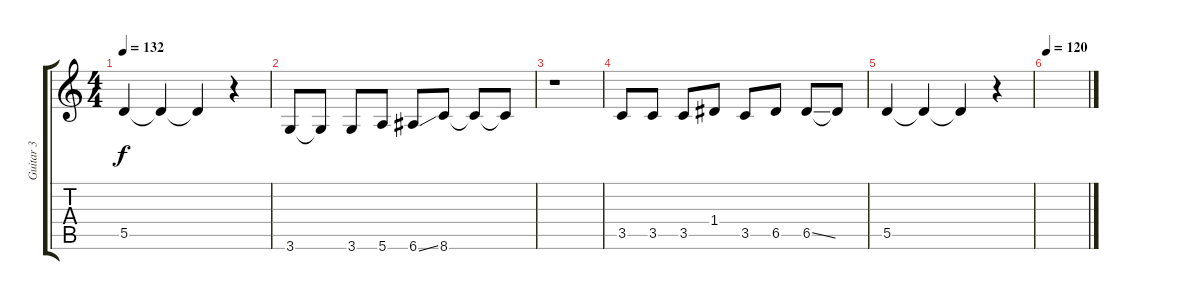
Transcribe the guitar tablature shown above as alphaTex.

\track ("Guitar 3" "Guitar 3") {instrument electricguitarclean}
\staff {score tabs}
\tuning (E4 B3 G3 D3 A2 E2) {hide}
\ts (4 4)
\tempo 132
\clef g2
\ks c
5.5.4{dy f} 5.5{t}.4 5.5{t}.4 r.4 |
3.6.8 3.6{t}.8 3.6.8 5.6.8 6.6{ss}.8 8.6.8 8.6{t}.8 8.6{t}.8 |
r.1 |
3.5.8 3.5.8 3.5.8 1.4.8 3.5.8 6.5.8 6.5{ss}.8 6.5{t}.8 |
5.5.4 5.5{t}.4 5.5{t}.4 r.4 |
\tempo 120
